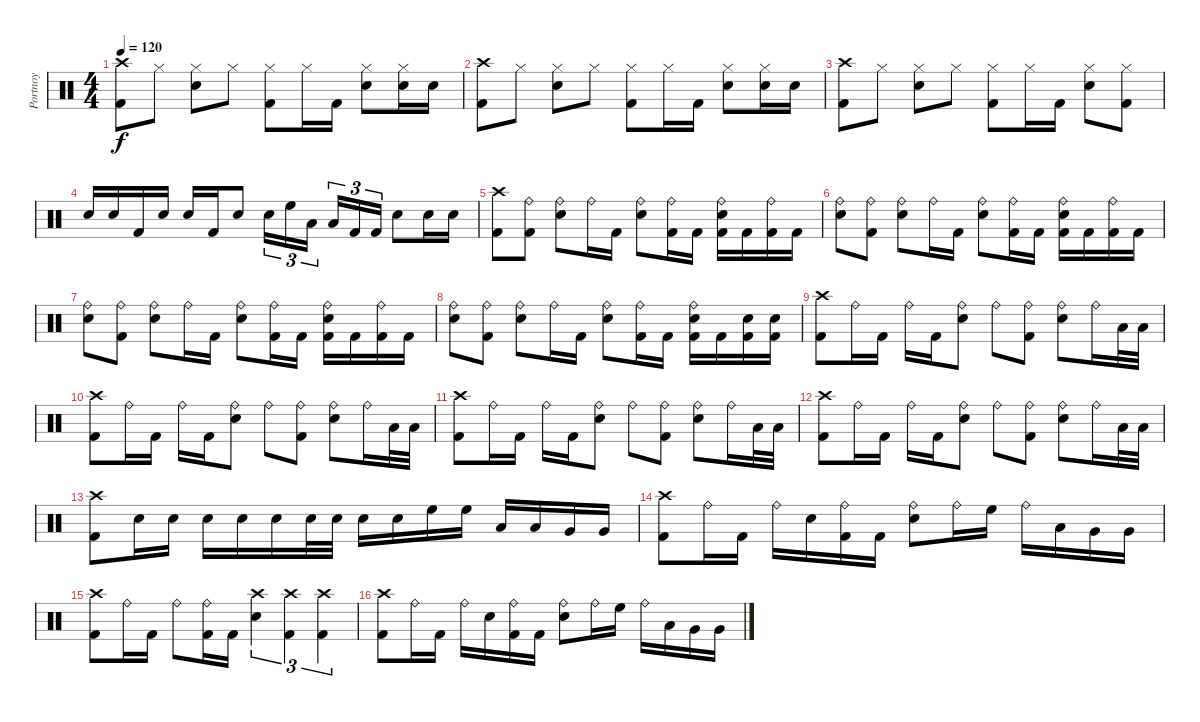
\track ("Portnoy" "Portnoy") {instrument percussion}
\staff {score}
\articulation defaults
\ts (4 4)
\tempo 120
\clef neutral
\ks c
("Crash high (hit)" "Kick (hit) 2").8{dy f} "Hi-Hat (closed)".8 ("Hi-Hat (closed)" "Electric Snare (hit)").8 "Hi-Hat (closed)".8 ("Hi-Hat (closed)" "Kick (hit) 2").8 "Hi-Hat (closed)".16 "Kick (hit) 2".16 ("Hi-Hat (closed)" "Electric Snare (hit)").8 ("Hi-Hat (closed)" "Electric Snare (hit)").16 "Electric Snare (hit)".16 |
("Crash high (hit)" "Kick (hit) 2").8 "Hi-Hat (closed)".8 ("Hi-Hat (closed)" "Electric Snare (hit)").8 "Hi-Hat (closed)".8 ("Hi-Hat (closed)" "Kick (hit) 2").8 "Hi-Hat (closed)".16 "Kick (hit) 2".16 ("Hi-Hat (closed)" "Electric Snare (hit)").8 ("Hi-Hat (closed)" "Electric Snare (hit)").16 "Electric Snare (hit)".16 |
("Crash high (hit)" "Kick (hit) 2").8 "Hi-Hat (closed)".8 ("Hi-Hat (closed)" "Electric Snare (hit)").8 "Hi-Hat (closed)".8 ("Hi-Hat (closed)" "Kick (hit) 2").8 "Hi-Hat (closed)".16 "Kick (hit) 2".16 ("Hi-Hat (closed)" "Electric Snare (hit)").8 ("Hi-Hat (closed)" "Kick (hit) 2").8 |
"Electric Snare (hit)".16 "Electric Snare (hit)".16 "Kick (hit) 2".16 "Electric Snare (hit)".16 "Electric Snare (hit)".16 "Kick (hit) 2".16 "Electric Snare (hit)".8 "Electric Snare (hit)".16{tu (3 2)} "High Floor Tom (hit)".16{tu (3 2)} "Low Floor Tom (hit)".16{tu (3 2) beam splitsecondary} "Low Floor Tom (hit)".16{tu (3 2)} "Kick (hit) 2".16{tu (3 2)} "Kick (hit) 2".16{tu (3 2)} "Electric Snare (hit)".8 "Electric Snare (hit)".16 "Electric Snare (hit)".16 |
("Crash high (hit)" "Kick (hit) 2").8 ("Ride (bell)" "Kick (hit) 2").8 ("Ride (bell)" "Electric Snare (hit)").8 "Ride (bell)".16 "Kick (hit) 2".16 ("Ride (bell)" "Electric Snare (hit)").8 ("Ride (bell)" "Kick (hit) 2").16 "Kick (hit) 2".16 ("Ride (bell)" "Electric Snare (hit)" "Kick (hit) 2").16 "Kick (hit) 2".16 ("Ride (bell)" "Kick (hit) 2").16 "Kick (hit) 2".16 |
("Ride (bell)" "Electric Snare (hit)").8 ("Ride (bell)" "Kick (hit) 2").8 ("Ride (bell)" "Electric Snare (hit)").8 "Ride (bell)".16 "Kick (hit) 2".16 ("Ride (bell)" "Electric Snare (hit)").8 ("Ride (bell)" "Kick (hit) 2").16 "Kick (hit) 2".16 ("Ride (bell)" "Electric Snare (hit)" "Kick (hit) 2").16 "Kick (hit) 2".16 ("Ride (bell)" "Kick (hit) 2").16 "Kick (hit) 2".16 |
("Ride (bell)" "Electric Snare (hit)").8 ("Ride (bell)" "Kick (hit) 2").8 ("Ride (bell)" "Electric Snare (hit)").8 "Ride (bell)".16 "Kick (hit) 2".16 ("Ride (bell)" "Electric Snare (hit)").8 ("Ride (bell)" "Kick (hit) 2").16 "Kick (hit) 2".16 ("Ride (bell)" "Electric Snare (hit)" "Kick (hit) 2").16 "Kick (hit) 2".16 ("Ride (bell)" "Kick (hit) 2").16 "Kick (hit) 2".16 |
("Ride (bell)" "Electric Snare (hit)").8 ("Ride (bell)" "Kick (hit) 2").8 ("Ride (bell)" "Electric Snare (hit)").8 "Ride (bell)".16 "Kick (hit) 2".16 ("Ride (bell)" "Electric Snare (hit)").8 ("Ride (bell)" "Kick (hit) 2").16 "Kick (hit) 2".16 ("Ride (bell)" "Electric Snare (hit)" "Kick (hit) 2").16 "Kick (hit) 2".16 ("Electric Snare (hit)" "Kick (hit) 2").16 ("Electric Snare (hit)" "Kick (hit) 2").16 |
("Crash high (hit)" "Kick (hit) 2").8 "Ride (bell)".16 "Kick (hit) 2".16 "Ride (bell)".16 "Kick (hit) 2".16 ("Ride (bell)" "Electric Snare (hit)").8 "Ride (bell)".8 ("Ride (bell)" "Kick (hit) 2").8 ("Ride (bell)" "Electric Snare (hit)").8 "Ride (bell)".16 "Low Tom (hit)".32 "Low Tom (hit)".32 |
("Crash high (hit)" "Kick (hit) 2").8 "Ride (bell)".16 "Kick (hit) 2".16 "Ride (bell)".16 "Kick (hit) 2".16 ("Ride (bell)" "Electric Snare (hit)").8 "Ride (bell)".8 ("Ride (bell)" "Kick (hit) 2").8 ("Ride (bell)" "Electric Snare (hit)").8 "Ride (bell)".16 "Low Tom (hit)".32 "Low Tom (hit)".32 |
("Crash high (hit)" "Kick (hit) 2").8 "Ride (bell)".16 "Kick (hit) 2".16 "Ride (bell)".16 "Kick (hit) 2".16 ("Ride (bell)" "Electric Snare (hit)").8 "Ride (bell)".8 ("Ride (bell)" "Kick (hit) 2").8 ("Ride (bell)" "Electric Snare (hit)").8 "Ride (bell)".16 "Low Tom (hit)".32 "Low Tom (hit)".32 |
("Crash high (hit)" "Kick (hit) 2").8 "Ride (bell)".16 "Kick (hit) 2".16 "Ride (bell)".16 "Kick (hit) 2".16 ("Ride (bell)" "Electric Snare (hit)").8 "Ride (bell)".8 ("Ride (bell)" "Kick (hit) 2").8 ("Ride (bell)" "Electric Snare (hit)").8 "Ride (bell)".16 "Low Tom (hit)".32 "Low Tom (hit)".32 |
("Crash high (hit)" "Kick (hit) 2").8 "Electric Snare (hit)".16 "Electric Snare (hit)".16 "Electric Snare (hit)".16 "Electric Snare (hit)".16 "Electric Snare (hit)".16 "Electric Snare (hit)".32 "Electric Snare (hit)".32 "Electric Snare (hit)".16 "Electric Snare (hit)".16 "High Floor Tom (hit)".16 "High Floor Tom (hit)".16 "Low Tom (hit)".16 "Low Tom (hit)".16 "Very Low Tom (hit)".16 "Very Low Tom (hit)".16 |
("Crash high (hit)" "Kick (hit) 2").8 "Ride (bell)".16 "Kick (hit) 2".16 "Ride (bell)".16 "Electric Snare (hit)".16 ("Ride (bell)" "Kick (hit) 2").16 "Kick (hit) 2".16 ("Ride (bell)" "Electric Snare (hit)").8 "Ride (bell)".16 "High Floor Tom (hit)".16 "Ride (bell)".16 "Low Tom (hit)".16 "Very Low Tom (hit)".16 "Very Low Tom (hit)".16 |
("Crash high (hit)" "Kick (hit) 2").8 "Ride (bell)".16 "Kick (hit) 2".16 "Ride (bell)".8 ("Ride (bell)" "Kick (hit) 2").16 "Kick (hit) 2".16 ("Crash high (hit)" "Electric Snare (hit)").4{tu (3 2)} ("Crash high (hit)" "Kick (hit) 2").4{tu (3 2)} ("Crash high (hit)" "Kick (hit) 2").4{tu (3 2)} |
("Crash high (hit)" "Kick (hit) 2").8 "Ride (bell)".16 "Kick (hit) 2".16 "Ride (bell)".16 "Electric Snare (hit)".16 ("Ride (bell)" "Kick (hit) 2").16 "Kick (hit) 2".16 ("Ride (bell)" "Electric Snare (hit)").8 "Ride (bell)".16 "High Floor Tom (hit)".16 "Ride (bell)".16 "Low Tom (hit)".16 "Very Low Tom (hit)".16 "Very Low Tom (hit)".16
